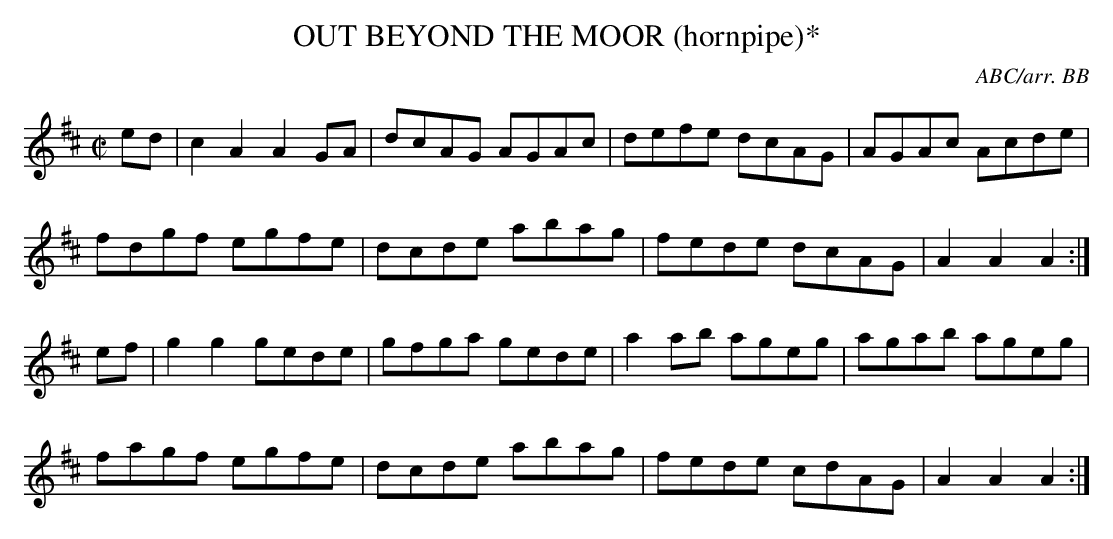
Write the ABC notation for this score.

X:1
T:OUT BEYOND THE MOOR (hornpipe)*
C:ABC/arr. BB
sounds better. (To hear the source version, replace "K:Amix" with "K:C").
L:1/8
M:C|
K:Amix
ed|c2A2 A2GA|dcAG AGAc|defe dcAG|AGAc Acde|
fdgf egfe|dcde abag|fede dcAG|A2 A2 A2:|
ef|g2 g2 gede|gfga gede|a2 ab ageg|agab ageg|
fagf egfe|dcde abag|fede cdAG|A2 A2 A2:|
